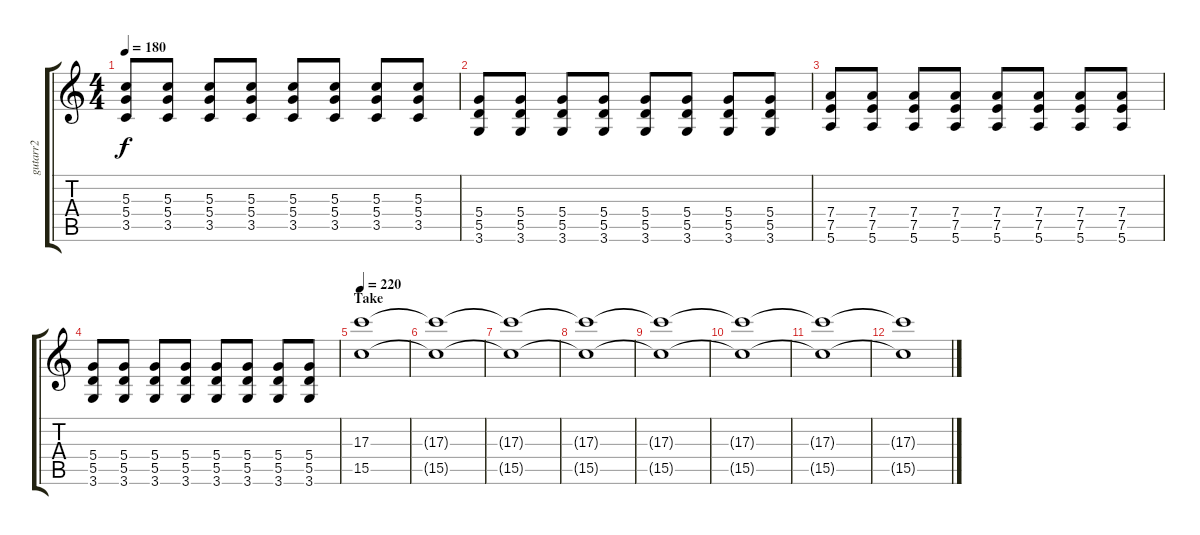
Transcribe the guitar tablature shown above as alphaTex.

\track ("gutarr2" "gutarr2") {instrument acousticguitarnylon}
\staff {score tabs}
\tuning (E4 B3 G3 D3 A2 E2) {hide}
\ts (4 4)
\tempo 180
\clef g2
\ks c
(5.3 5.4 3.5).8{dy f} (5.3 5.4 3.5).8 (5.3 5.4 3.5).8 (5.3 5.4 3.5).8 (5.3 5.4 3.5).8 (5.3 5.4 3.5).8 (5.3 5.4 3.5).8 (5.3 5.4 3.5).8 |
(5.4 5.5 3.6).8 (5.4 5.5 3.6).8 (5.4 5.5 3.6).8 (5.4 5.5 3.6).8 (5.4 5.5 3.6).8 (5.4 5.5 3.6).8 (5.4 5.5 3.6).8 (5.4 5.5 3.6).8 |
(7.4 7.5 5.6).8 (7.4 7.5 5.6).8 (7.4 7.5 5.6).8 (7.4 7.5 5.6).8 (7.4 7.5 5.6).8 (7.4 7.5 5.6).8 (7.4 7.5 5.6).8 (7.4 7.5 5.6).8 |
(5.4 5.5 3.6).8 (5.4 5.5 3.6).8 (5.4 5.5 3.6).8 (5.4 5.5 3.6).8 (5.4 5.5 3.6).8 (5.4 5.5 3.6).8 (5.4 5.5 3.6).8 (5.4 5.5 3.6).8 |
\section ("" "Take")
\tempo 220
(17.3 15.5).1 |
(17.3{t} 15.5{t}).1 |
(17.3{t} 15.5{t}).1 |
(17.3{t} 15.5{t}).1 |
(17.3{t} 15.5{t}).1 |
(17.3{t} 15.5{t}).1 |
(17.3{t} 15.5{t}).1 |
(17.3{t} 15.5{t}).1
